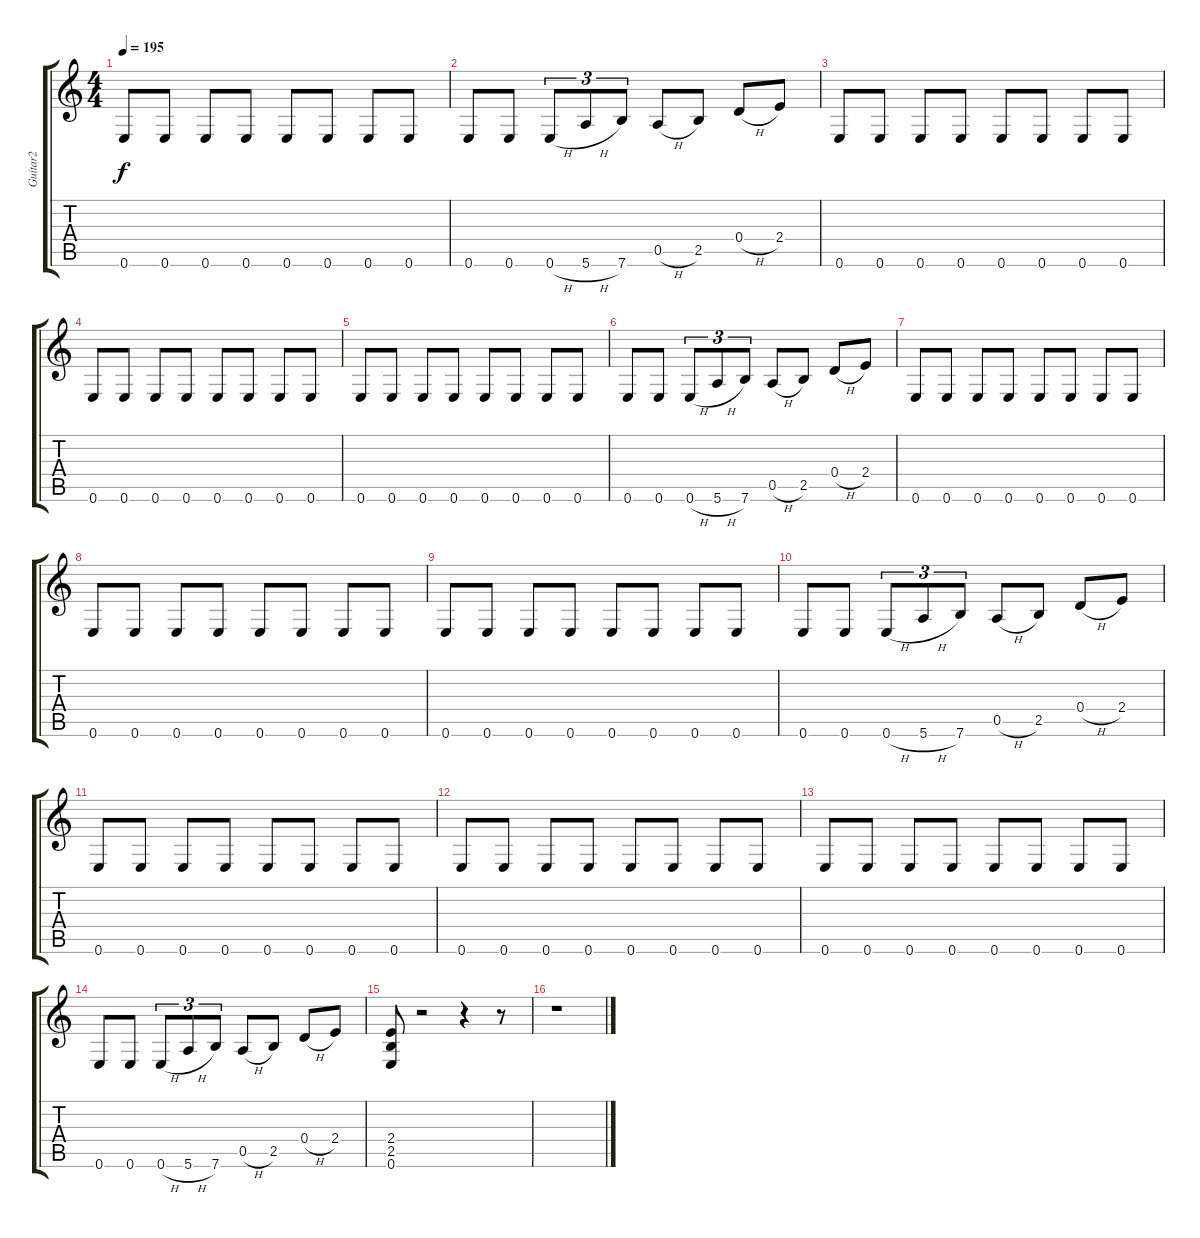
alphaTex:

\track ("Guitar2" "Guitar2") {instrument distortionguitar}
\staff {score tabs}
\tuning (E4 B3 G3 D3 A2 E2) {hide}
\ts (4 4)
\tempo 195
\clef g2
\ks c
0.6.8{dy f} 0.6.8 0.6.8 0.6.8 0.6.8 0.6.8 0.6.8 0.6.8 |
0.6.8 0.6.8 0.6{h}.8{tu (3 2)} 5.6{h}.8{tu (3 2)} 7.6.8{tu (3 2)} 0.5{h}.8 2.5.8 0.4{h}.8 2.4.8 |
0.6.8 0.6.8 0.6.8 0.6.8 0.6.8 0.6.8 0.6.8 0.6.8 |
0.6.8 0.6.8 0.6.8 0.6.8 0.6.8 0.6.8 0.6.8 0.6.8 |
0.6.8 0.6.8 0.6.8 0.6.8 0.6.8 0.6.8 0.6.8 0.6.8 |
0.6.8 0.6.8 0.6{h}.8{tu (3 2)} 5.6{h}.8{tu (3 2)} 7.6.8{tu (3 2)} 0.5{h}.8 2.5.8 0.4{h}.8 2.4.8 |
0.6.8 0.6.8 0.6.8 0.6.8 0.6.8 0.6.8 0.6.8 0.6.8 |
0.6.8 0.6.8 0.6.8 0.6.8 0.6.8 0.6.8 0.6.8 0.6.8 |
0.6.8 0.6.8 0.6.8 0.6.8 0.6.8 0.6.8 0.6.8 0.6.8 |
0.6.8 0.6.8 0.6{h}.8{tu (3 2)} 5.6{h}.8{tu (3 2)} 7.6.8{tu (3 2)} 0.5{h}.8 2.5.8 0.4{h}.8 2.4.8 |
0.6.8 0.6.8 0.6.8 0.6.8 0.6.8 0.6.8 0.6.8 0.6.8 |
0.6.8 0.6.8 0.6.8 0.6.8 0.6.8 0.6.8 0.6.8 0.6.8 |
0.6.8 0.6.8 0.6.8 0.6.8 0.6.8 0.6.8 0.6.8 0.6.8 |
0.6.8 0.6.8 0.6{h}.8{tu (3 2)} 5.6{h}.8{tu (3 2)} 7.6.8{tu (3 2)} 0.5{h}.8 2.5.8 0.4{h}.8 2.4.8 |
(2.4 2.5 0.6).8 r.2 r.4 r.8 |
r.1
